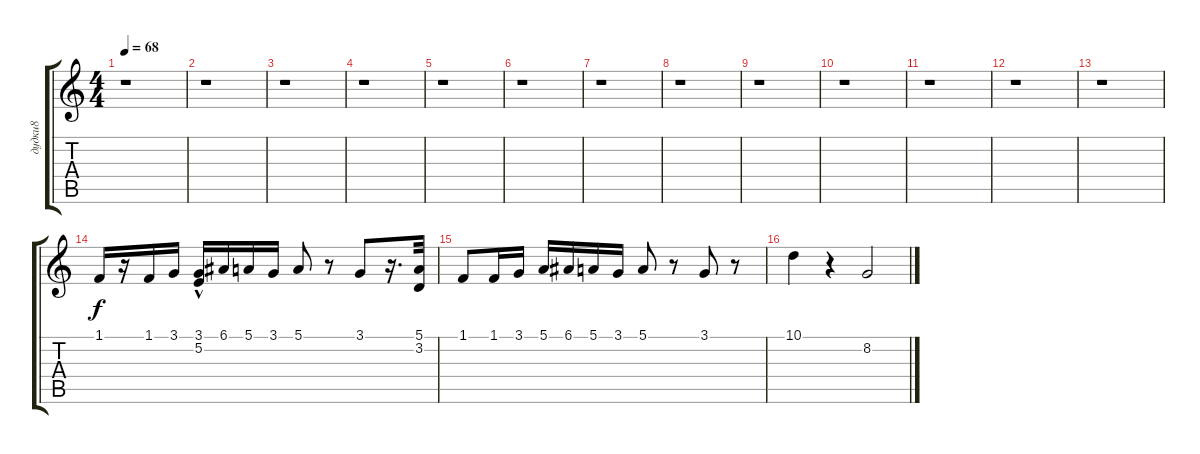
\track ("дудки8" "дудки8") {instrument trumpet}
\staff {score tabs}
\tuning (E4 B3 G3 D3 A2 E2) {hide}
\ts (4 4)
\tempo 68
\clef g2
\ks c
r.1{dy f} |
r.1 |
r.1 |
r.1 |
r.1 |
r.1 |
r.1 |
r.1 |
r.1 |
r.1 |
r.1 |
r.1 |
r.1 |
1.1.16 r.16 1.1.16 3.1.16 (3.1{hac} 5.2).16 6.1.16 5.1.16 3.1.16 5.1.8 r.8 3.1.8 r.16{d} (5.1 3.2).32 |
1.1.8 1.1.16 3.1.16 5.1.16 6.1.16 5.1.16 3.1.16 5.1.8 r.8 3.1.8 r.8 |
10.1.4 r.4 8.2.2
